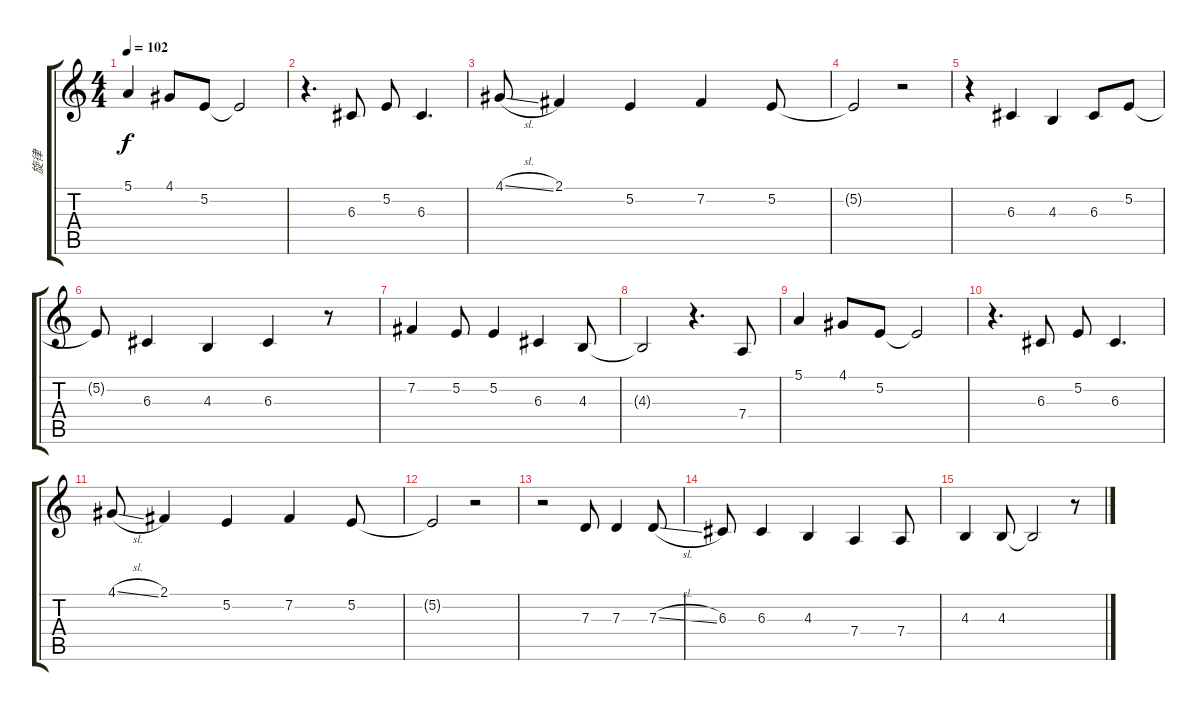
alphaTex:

\track ("旋律" "旋律") {instrument lead6voice}
\staff {score tabs}
\tuning (E4 B3 G3 D3 A2 E2) {hide}
\ts (4 4)
\tempo 102
\clef g2
\ks c
5.1.4{dy f} 4.1.8 5.2.8 5.2{t}.2 |
r.4{d} 6.3.8 5.2.8 6.3.4{d} |
4.1{sl}.8 2.1.4 5.2.4 7.2.4 5.2.8 |
5.2{t}.2 r.2 |
r.4 6.3.4 4.3.4 6.3.8 5.2.8 |
5.2{t}.8 6.3.4 4.3.4 6.3.4 r.8 |
7.2.4 5.2.8 5.2.4 6.3.4 4.3.8 |
4.3{t}.2 r.4{d} 7.4.8 |
5.1.4 4.1.8 5.2.8 5.2{t}.2 |
r.4{d} 6.3.8 5.2.8 6.3.4{d} |
4.1{sl}.8 2.1.4 5.2.4 7.2.4 5.2.8 |
5.2{t}.2 r.2 |
r.2 7.3.8 7.3.4 7.3{sl}.8 |
6.3.8 6.3.4 4.3.4 7.4.4 7.4.8 |
4.3.4 4.3.8 4.3{t}.2 r.8
